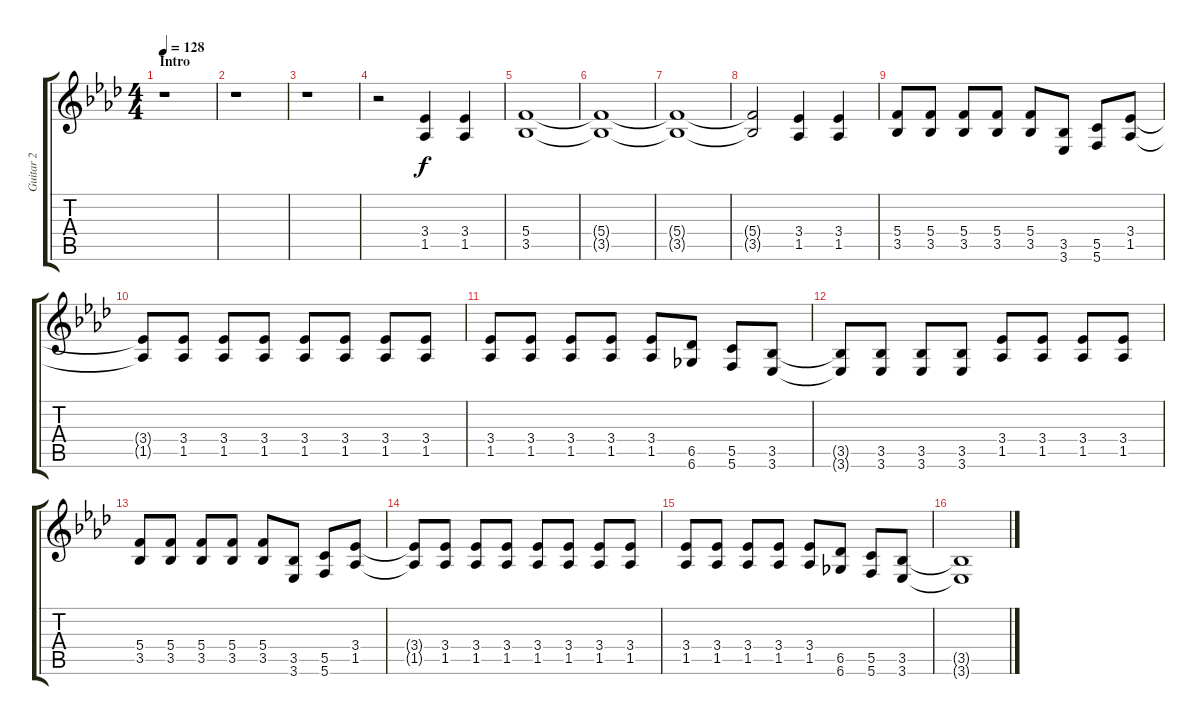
\track ("Guitar 2" "Guitar 2") {instrument overdrivenguitar}
\staff {score tabs}
\tuning (D4 A3 F3 C3 G2 C2) {hide}
\ts (4 4)
\section ("" "Intro")
\tempo 128
\clef g2
\ks fminor
r.1{dy f instrument overdrivenguitar} |
r.1 |
r.1 |
r.2 (3.4 1.5).4 (3.4 1.5).4 |
(5.4 3.5).1{volume 9} |
(5.4{t} 3.5{t}).1 |
(5.4{t} 3.5{t}).1 |
(5.4{t} 3.5{t}).2 (3.4 1.5).4{volume 13} (3.4 1.5).4 |
(5.4 3.5).8 (5.4 3.5).8 (5.4 3.5).8 (5.4 3.5).8 (5.4 3.5).8 (3.5 3.6).8 (5.5 5.6).8 (3.4 1.5).8 |
(3.4{t} 1.5{t}).8 (3.4 1.5).8 (3.4 1.5).8 (3.4 1.5).8 (3.4 1.5).8 (3.4 1.5).8 (3.4 1.5).8 (3.4 1.5).8 |
(3.4 1.5).8 (3.4 1.5).8 (3.4 1.5).8 (3.4 1.5).8 (3.4 1.5).8 (6.5 6.6).8 (5.5 5.6).8 (3.5 3.6).8 |
(3.5{t} 3.6{t}).8 (3.5 3.6).8 (3.5 3.6).8 (3.5 3.6).8 (3.4 1.5).8 (3.4 1.5).8 (3.4 1.5).8 (3.4 1.5).8 |
(5.4 3.5).8 (5.4 3.5).8 (5.4 3.5).8 (5.4 3.5).8 (5.4 3.5).8 (3.5 3.6).8 (5.5 5.6).8 (3.4 1.5).8 |
(3.4{t} 1.5{t}).8 (3.4 1.5).8 (3.4 1.5).8 (3.4 1.5).8 (3.4 1.5).8 (3.4 1.5).8 (3.4 1.5).8 (3.4 1.5).8 |
(3.4 1.5).8 (3.4 1.5).8 (3.4 1.5).8 (3.4 1.5).8 (3.4 1.5).8 (6.5 6.6).8 (5.5 5.6).8 (3.5 3.6).8 |
(3.5{t} 3.6{t}).1{volume 0}
